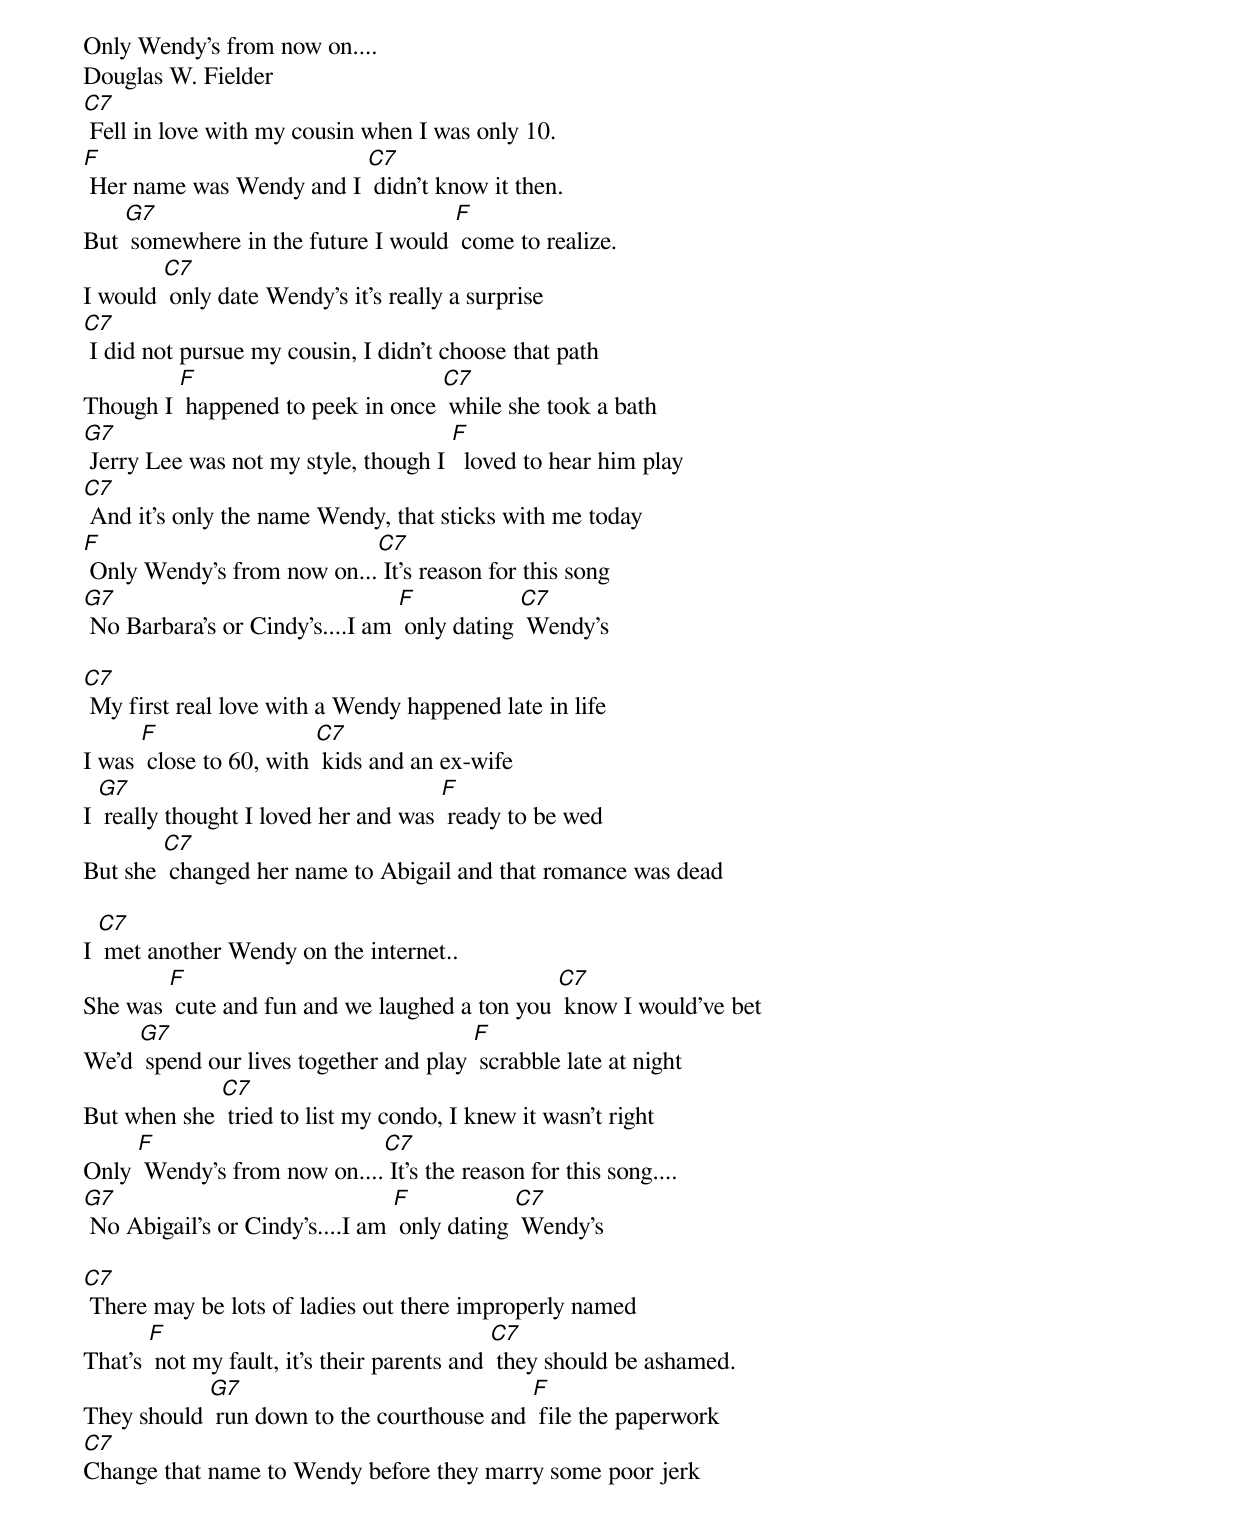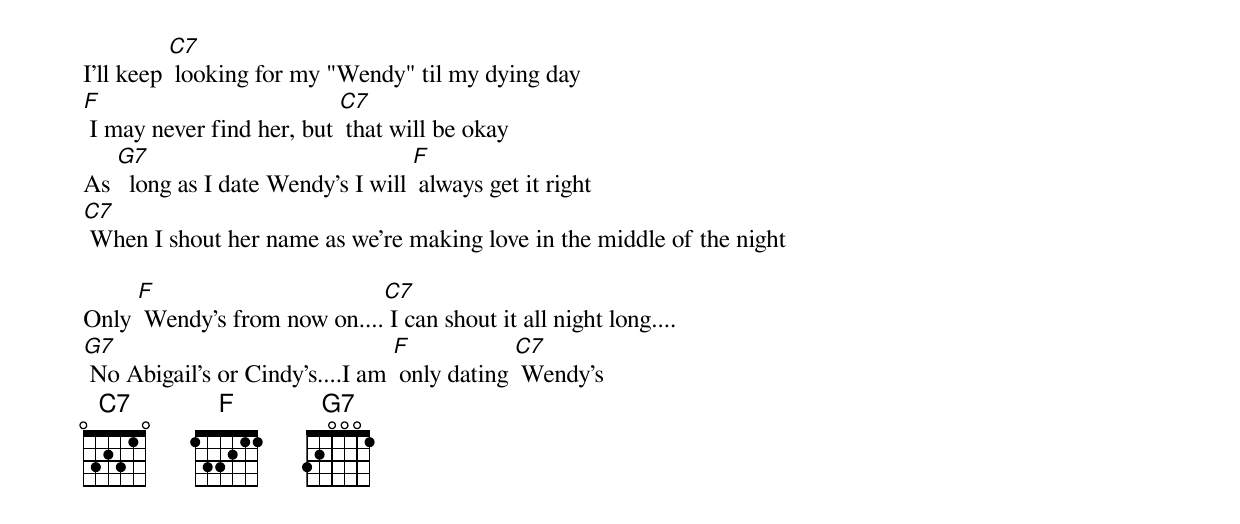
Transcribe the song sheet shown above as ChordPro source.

Only Wendy's from now on....
Douglas W. Fielder
[C7] Fell in love with my cousin when I was only 10.
[F] Her name was Wendy and I [C7] didn't know it then.
But [G7] somewhere in the future I would [F] come to realize.
I would [C7] only date Wendy's it's really a surprise
[C7] I did not pursue my cousin, I didn't choose that path
Though I [F] happened to peek in once [C7] while she took a bath
[G7] Jerry Lee was not my style, though I [F]  loved to hear him play
[C7] And it's only the name Wendy, that sticks with me today
[F] Only Wendy's from now on...[C7] It's reason for this song
[G7] No Barbara's or Cindy's....I am [F] only dating [C7] Wendy's

[C7] My first real love with a Wendy happened late in life
I was [F] close to 60, with [C7] kids and an ex-wife
I [G7] really thought I loved her and was [F] ready to be wed
But she [C7] changed her name to Abigail and that romance was dead

I [C7] met another Wendy on the internet..
She was [F] cute and fun and we laughed a ton you [C7] know I would've bet
We'd [G7] spend our lives together and play [F] scrabble late at night
But when she [C7] tried to list my condo, I knew it wasn't right
Only [F] Wendy's from now on....[C7] It's the reason for this song....
[G7] No Abigail's or Cindy's....I am [F] only dating [C7] Wendy's

[C7] There may be lots of ladies out there improperly named
That's [F] not my fault, it's their parents and [C7] they should be ashamed.
They should [G7] run down to the courthouse and [F] file the paperwork
[C7]Change that name to Wendy before they marry some poor jerk

I'll keep [C7] looking for my "Wendy" til my dying day
[F] I may never find her, but [C7] that will be okay
As [G7]  long as I date Wendy's I will [F] always get it right
[C7] When I shout her name as we're making love in the middle of the night

Only [F] Wendy's from now on....[C7] I can shout it all night long....
[G7] No Abigail's or Cindy's....I am [F] only dating [C7] Wendy's
